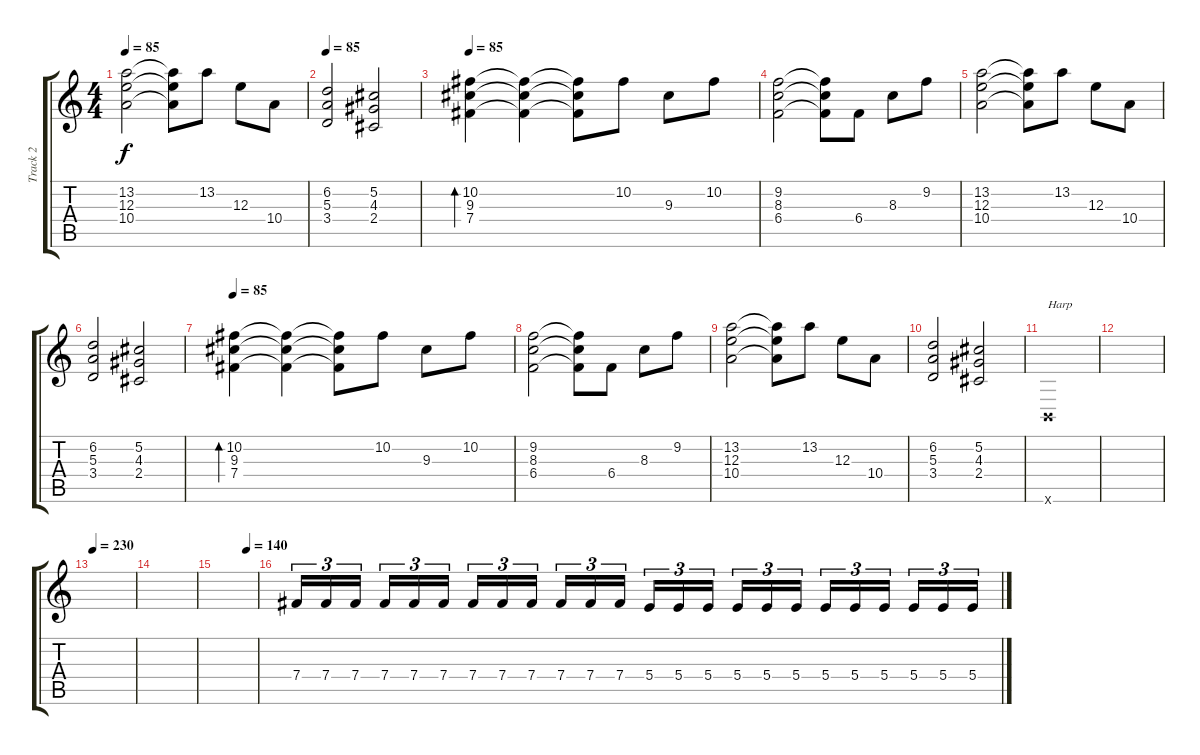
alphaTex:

\track ("Track 2" "Track 2") {instrument distortionguitar}
\staff {score tabs}
\tuning (Db4 Ab3 E3 B2 Gb2 B1) {hide}
\ts (4 4)
\tempo 85
\clef g2
\ks c
(13.2 12.3 10.4).2{dy f} (13.2{t} 12.3{t} 10.4{t}).8 13.2.8 12.3.8 10.4.8 |
\tempo 85
(6.2 5.3 3.4).2 (5.2 4.3 2.4).2 |
\tempo 85
(10.2 9.3 7.4).4{bd 480 instrument electricguitarclean} (10.2{t} 9.3{t} 7.4{t}).4 (10.2{t} 9.3{t} 7.4{t}).8 10.2.8 9.3.8 10.2.8 |
(9.2 8.3 6.4).2 (9.2{t} 8.3{t} 6.4{t}).8 6.4.8 8.3.8 9.2.8 |
(13.2 12.3 10.4).2 (13.2{t} 12.3{t} 10.4{t}).8 13.2.8 12.3.8 10.4.8 |
(6.2 5.3 3.4).2 (5.2 4.3 2.4).2 |
\tempo 85
(10.2 9.3 7.4).4{bd 480 instrument electricguitarclean} (10.2{t} 9.3{t} 7.4{t}).4 (10.2{t} 9.3{t} 7.4{t}).8 10.2.8 9.3.8 10.2.8 |
(9.2 8.3 6.4).2 (9.2{t} 8.3{t} 6.4{t}).8 6.4.8 8.3.8 9.2.8 |
(13.2 12.3 10.4).2 (13.2{t} 12.3{t} 10.4{t}).8 13.2.8 12.3.8 10.4.8 |
(6.2 5.3 3.4).2 (5.2 4.3 2.4).2 |
0.6{x}.1{txt "Harp"} |
|
\tempo 230
|
|
\tempo (140 0.75)
|
7.4.16{tu (3 2) instrument distortionguitar} 7.4.16{tu (3 2)} 7.4.16{tu (3 2) beam splitsecondary} 7.4.16{tu (3 2)} 7.4.16{tu (3 2)} 7.4.16{tu (3 2)} 7.4.16{tu (3 2)} 7.4.16{tu (3 2)} 7.4.16{tu (3 2) beam splitsecondary} 7.4.16{tu (3 2)} 7.4.16{tu (3 2)} 7.4.16{tu (3 2)} 5.4.16{tu (3 2)} 5.4.16{tu (3 2)} 5.4.16{tu (3 2) beam splitsecondary} 5.4.16{tu (3 2)} 5.4.16{tu (3 2)} 5.4.16{tu (3 2)} 5.4.16{tu (3 2)} 5.4.16{tu (3 2)} 5.4.16{tu (3 2) beam splitsecondary} 5.4.16{tu (3 2)} 5.4.16{tu (3 2)} 5.4.16{tu (3 2)}
